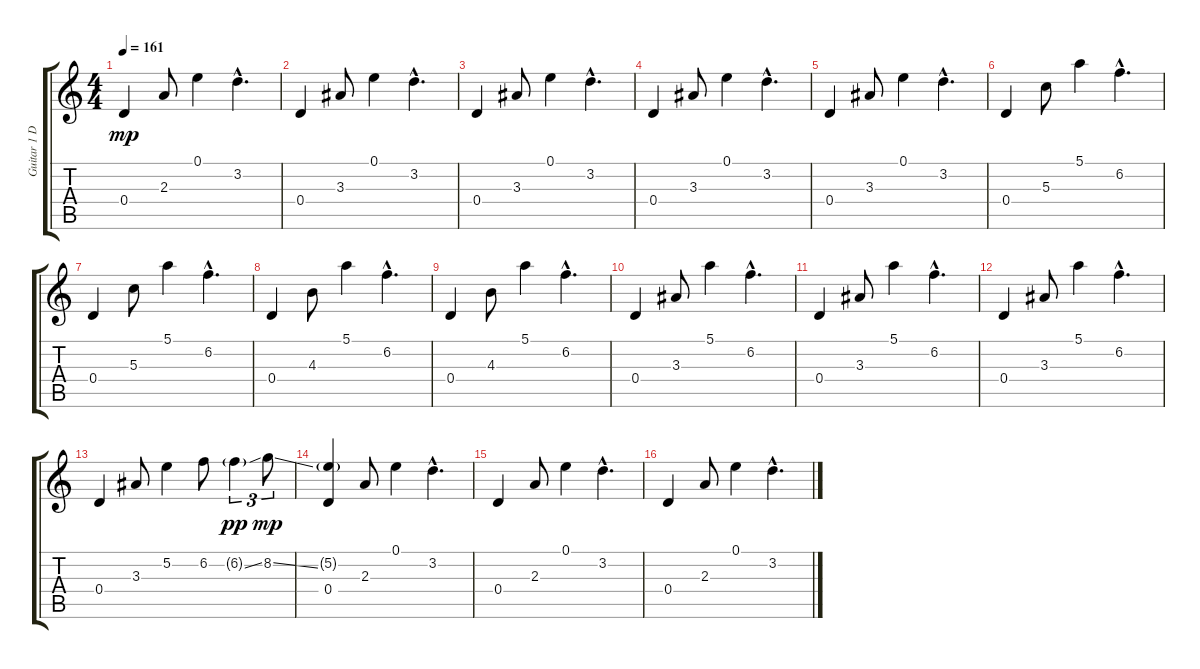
\track ("Guitar 1 Drop D" "Guitar 1 D") {instrument electricguitarclean}
\staff {score tabs}
\tuning (E4 B3 G3 D3 A2 D2) {hide}
\ts (4 4)
\tempo 161
\clef g2
\ks c
0.4.4{dy mp} 2.3.8 0.1.4 3.2{hac}.4{d} |
0.4.4 3.3.8 0.1.4 3.2{hac}.4{d} |
0.4.4 3.3.8 0.1.4 3.2{hac}.4{d} |
0.4.4 3.3.8 0.1.4 3.2{hac}.4{d} |
0.4.4 3.3.8 0.1.4 3.2{hac}.4{d} |
0.4.4 5.3.8 5.1.4 6.2{hac}.4{d} |
0.4.4 5.3.8 5.1.4 6.2{hac}.4{d} |
0.4.4 4.3.8 5.1.4 6.2{hac}.4{d} |
0.4.4 4.3.8 5.1.4 6.2{hac}.4{d} |
0.4.4 3.3.8 5.1.4 6.2{hac}.4{d} |
0.4.4 3.3.8 5.1.4 6.2{hac}.4{d} |
0.4.4 3.3.8 5.1.4 6.2{hac}.4{d} |
0.4.4 3.3.8 5.2.4 6.2.8 6.2{ss g}.4{tu (3 2) dy pp} 8.2{ss}.8{tu (3 2) dy mp} |
(5.2{g} 0.4).4 2.3.8 0.1.4 3.2{hac}.4{d} |
0.4.4 2.3.8 0.1.4 3.2{hac}.4{d} |
0.4.4 2.3.8 0.1.4 3.2{hac}.4{d}
